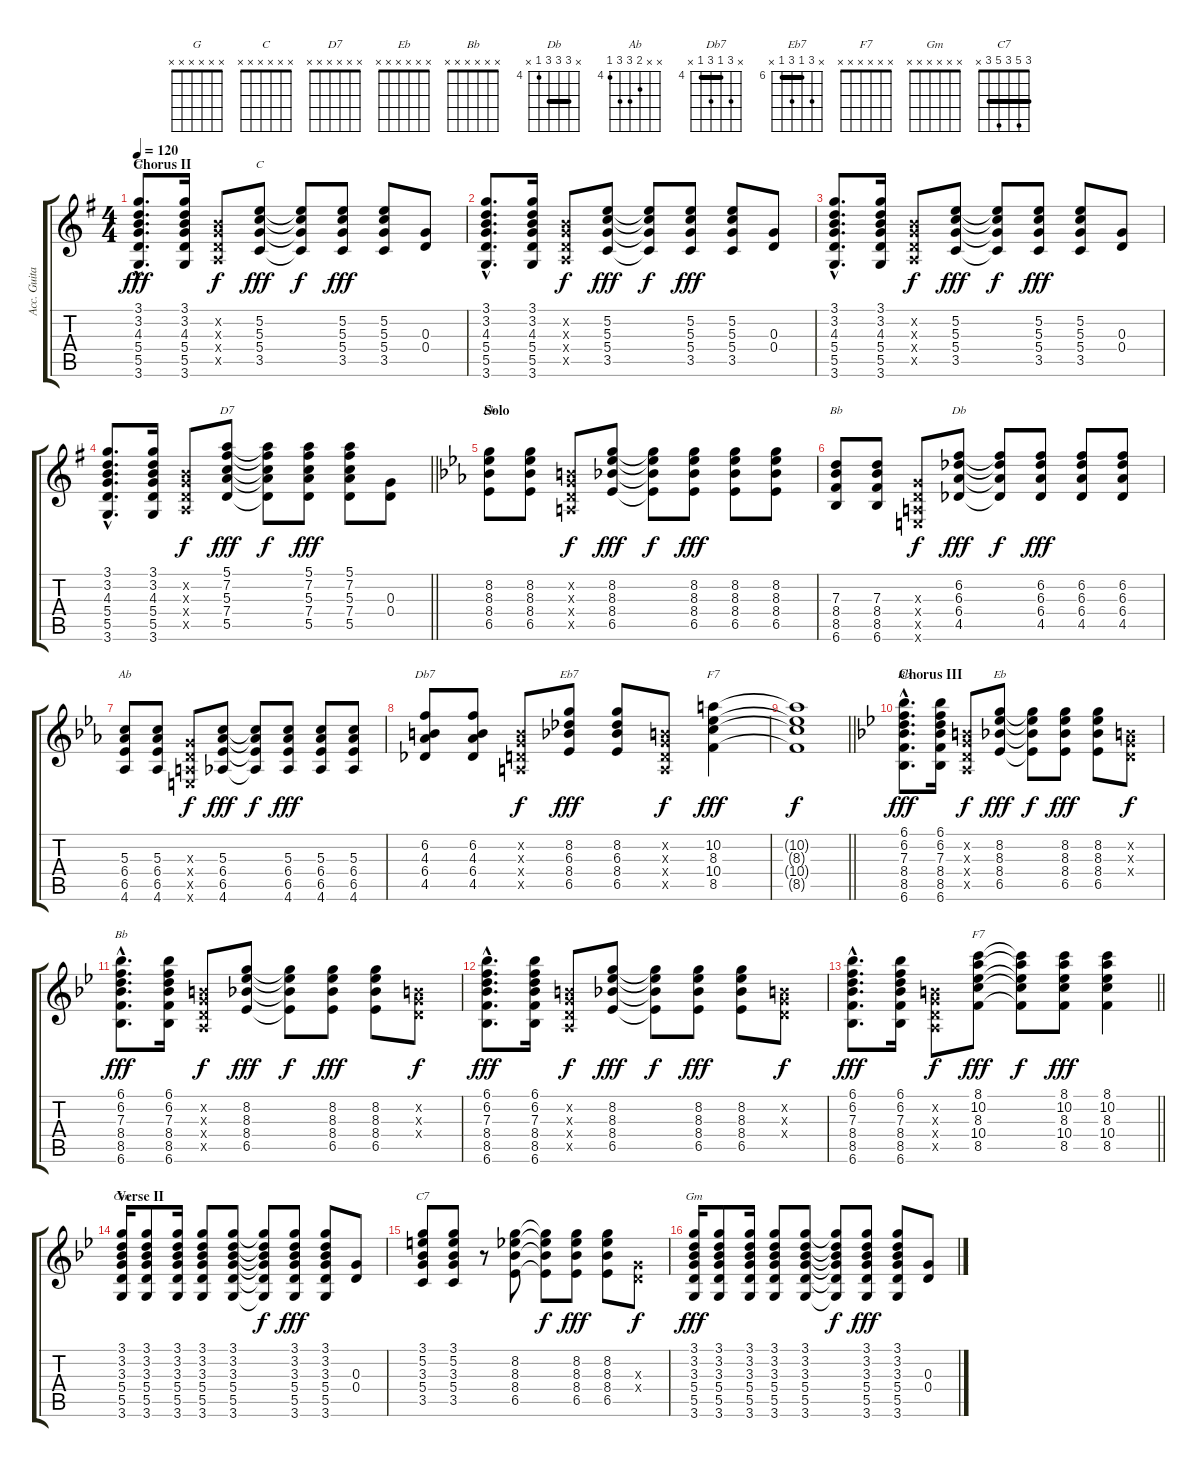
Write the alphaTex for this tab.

\track ("Acc. Guitar 2" "Acc. Guita") {instrument acousticguitarnylon}
\staff {score tabs}
\tuning (E4 B3 G3 D3 A2 E2) {hide}
\chord ("G" x x x x x x)
\chord ("C" x x x x x x)
\chord ("D7" x x x x x x)
\chord ("Eb" x 8 8 8 6 x) {firstfret 6 barre 8}
\chord ("Bb" x x 7 8 8 6) {firstfret 6}
\chord ("Db" x 6 6 6 4 x) {firstfret 4 barre 6}
\chord ("Ab" x x 5 6 6 4) {firstfret 4}
\chord ("Db7" x 6 4 6 4 x) {firstfret 4 barre 4}
\chord ("Eb7" x 8 6 8 6 x) {firstfret 6 barre 6}
\chord ("F7" x 10 8 10 8 x) {firstfret 8 barre 8}
\chord ("Bb" 6 6 7 8 8 6) {firstfret 6 barre 6}
\chord ("Eb" x x x x x x)
\chord ("Bb" x x x x x x)
\chord ("F7" x x x x x x)
\chord ("Gm" 3 3 3 5 5 3) {barre 3}
\chord ("C7" 3 5 3 5 3 x) {barre 3}
\chord ("Gm" x x x x x x)
\ts (4 4)
\section ("" "Chorus II")
\tempo 120
\clef g2
\ks g
(3.1{hac} 3.2{hac} 4.3{hac} 5.4{hac} 5.5{hac} 3.6{hac}).8{d ch "G" dy fff} (3.1 3.2 4.3 5.4 5.5 3.6).16 (0.2{x} 0.3{x} 0.4{x} 0.5{x}).8{dy f} (5.2 5.3 5.4 3.5).8{ch "C" dy fff} (5.2{t} 5.3{t} 5.4{t} 3.5{t}).8{dy f} (5.2 5.3 5.4 3.5).8{dy fff} (5.2 5.3 5.4 3.5).8 (0.3 0.4).8 |
(3.1{hac} 3.2{hac} 4.3{hac} 5.4{hac} 5.5{hac} 3.6{hac}).8{d} (3.1 3.2 4.3 5.4 5.5 3.6).16 (0.2{x} 0.3{x} 0.4{x} 0.5{x}).8{dy f} (5.2 5.3 5.4 3.5).8{dy fff} (5.2{t} 5.3{t} 5.4{t} 3.5{t}).8{dy f} (5.2 5.3 5.4 3.5).8{dy fff} (5.2 5.3 5.4 3.5).8 (0.3 0.4).8 |
(3.1{hac} 3.2{hac} 4.3{hac} 5.4{hac} 5.5{hac} 3.6{hac}).8{d} (3.1 3.2 4.3 5.4 5.5 3.6).16 (0.2{x} 0.3{x} 0.4{x} 0.5{x}).8{dy f} (5.2 5.3 5.4 3.5).8{dy fff} (5.2{t} 5.3{t} 5.4{t} 3.5{t}).8{dy f} (5.2 5.3 5.4 3.5).8{dy fff} (5.2 5.3 5.4 3.5).8 (0.3 0.4).8 |
\barLineRight lightlight
(3.1{hac} 3.2{hac} 4.3{hac} 5.4{hac} 5.5{hac} 3.6{hac}).8{d} (3.1 3.2 4.3 5.4 5.5 3.6).16 (0.2{x} 0.3{x} 0.4{x} 0.5{x}).8{dy f} (5.1 7.2 5.3 7.4 5.5).8{ch "D7" dy fff} (5.1{t} 7.2{t} 5.3{t} 7.4{t} 5.5{t}).8{dy f} (5.1 7.2 5.3 7.4 5.5).8{dy fff} (5.1 7.2 5.3 7.4 5.5).8 (0.3 0.4).8 |
\section ("" "Solo")
\ks eb
(8.2 8.3 8.4 6.5).8{ch "Eb"} (8.2 8.3 8.4 6.5).8 (0.2{x} 0.3{x} 0.4{x} 0.5{x}).8{dy f} (8.2 8.3 8.4 6.5).8{dy fff} (8.2{t} 8.3{t} 8.4{t} 6.5{t}).8{dy f} (8.2 8.3 8.4 6.5).8{dy fff} (8.2 8.3 8.4 6.5).8 (8.2 8.3 8.4 6.5).8 |
(7.3 8.4 8.5 6.6).8{ch "Bb"} (7.3 8.4 8.5 6.6).8 (0.3{x} 0.4{x} 0.5{x} 0.6{x}).8{dy f} (6.2 6.3 6.4 4.5).8{ch "Db" dy fff} (6.2{t} 6.3{t} 6.4{t} 4.5{t}).8{dy f} (6.2 6.3 6.4 4.5).8{dy fff} (6.2 6.3 6.4 4.5).8 (6.2 6.3 6.4 4.5).8 |
(5.3 6.4 6.5 4.6).8{ch "Ab"} (5.3 6.4 6.5 4.6).8 (0.3{x} 0.4{x} 0.5{x} 0.6{x}).8{dy f} (5.3 6.4 6.5 4.6).8{dy fff} (5.3{t} 6.4{t} 6.5{t} 4.6{t}).8{dy f} (5.3 6.4 6.5 4.6).8{dy fff} (5.3 6.4 6.5 4.6).8 (5.3 6.4 6.5 4.6).8 |
(6.2 4.3 6.4 4.5).8{ch "Db7"} (6.2 4.3 6.4 4.5).8 (0.2{x} 0.3{x} 0.4{x} 0.5{x}).8{dy f} (8.2 6.3 8.4 6.5).8{ch "Eb7" dy fff} (8.2 6.3 8.4 6.5).8 (0.2{x} 0.3{x} 0.4{x} 0.5{x}).8{dy f} (10.2 8.3 10.4 8.5).4{ch "F7" dy fff} |
\barLineRight lightlight
(10.2{t} 8.3{t} 10.4{t} 8.5{t}).1{dy f} |
\section ("" "Chorus III")
\ks bb
(6.1{hac} 6.2{hac} 7.3{hac} 8.4{hac} 8.5{hac} 6.6{hac}).8{d ch "Bb" dy fff} (6.1 6.2 7.3 8.4 8.5 6.6).16 (0.2{x} 0.3{x} 0.4{x} 0.5{x}).8{dy f} (8.2 8.3 8.4 6.5).8{ch "Eb" dy fff} (8.2{t} 8.3{t} 8.4{t} 6.5{t}).8{dy f} (8.2 8.3 8.4 6.5).8{dy fff} (8.2 8.3 8.4 6.5).8 (0.2{x} 0.3{x} 0.4{x}).8{dy f} |
(6.1{hac} 6.2{hac} 7.3{hac} 8.4{hac} 8.5{hac} 6.6{hac}).8{d ch "Bb" dy fff} (6.1 6.2 7.3 8.4 8.5 6.6).16 (0.2{x} 0.3{x} 0.4{x} 0.5{x}).8{dy f} (8.2 8.3 8.4 6.5).8{dy fff} (8.2{t} 8.3{t} 8.4{t} 6.5{t}).8{dy f} (8.2 8.3 8.4 6.5).8{dy fff} (8.2 8.3 8.4 6.5).8 (0.2{x} 0.3{x} 0.4{x}).8{dy f} |
(6.1{hac} 6.2{hac} 7.3{hac} 8.4{hac} 8.5{hac} 6.6{hac}).8{d dy fff} (6.1 6.2 7.3 8.4 8.5 6.6).16 (0.2{x} 0.3{x} 0.4{x} 0.5{x}).8{dy f} (8.2 8.3 8.4 6.5).8{dy fff} (8.2{t} 8.3{t} 8.4{t} 6.5{t}).8{dy f} (8.2 8.3 8.4 6.5).8{dy fff} (8.2 8.3 8.4 6.5).8 (0.2{x} 0.3{x} 0.4{x}).8{dy f} |
\barLineRight lightlight
(6.1{hac} 6.2{hac} 7.3{hac} 8.4{hac} 8.5{hac} 6.6{hac}).8{d dy fff} (6.1 6.2 7.3 8.4 8.5 6.6).16 (0.2{x} 0.3{x} 0.4{x} 0.5{x}).8{dy f} (8.1 10.2 8.3 10.4 8.5).8{ch "F7" dy fff} (8.1{t} 10.2{t} 8.3{t} 10.4{t} 8.5{t}).8{dy f} (8.1 10.2 8.3 10.4 8.5).8{dy fff} (8.1 10.2 8.3 10.4 8.5).4 |
\section ("" "Verse II")
(3.1 3.2 3.3 5.4 5.5 3.6).16{ch "Gm"} (3.1 3.2 3.3 5.4 5.5 3.6).8 (3.1 3.2 3.3 5.4 5.5 3.6).16 (3.1 3.2 3.3 5.4 5.5 3.6).8 (3.1 3.2 3.3 5.4 5.5 3.6).8 (3.1{t} 3.2{t} 3.3{t} 5.4{t} 5.5{t} 3.6{t}).8{dy f} (3.1 3.2 3.3 5.4 5.5 3.6).8{dy fff} (3.1 3.2 3.3 5.4 5.5 3.6).8 (0.3 0.4).8 |
(3.1 5.2 3.3 5.4 3.5).8{ch "C7"} (3.1 5.2 3.3 5.4 3.5).8 r.8 (8.2 8.3 8.4 6.5).8 (8.2{t} 8.3{t} 8.4{t} 6.5{t}).8{dy f} (8.2 8.3 8.4 6.5).8{dy fff} (8.2 8.3 8.4 6.5).8 (0.3{x} 0.4{x}).8{dy f} |
(3.1 3.2 3.3 5.4 5.5 3.6).16{ch "Gm" dy fff} (3.1 3.2 3.3 5.4 5.5 3.6).8 (3.1 3.2 3.3 5.4 5.5 3.6).16 (3.1 3.2 3.3 5.4 5.5 3.6).8 (3.1 3.2 3.3 5.4 5.5 3.6).8 (3.1{t} 3.2{t} 3.3{t} 5.4{t} 5.5{t} 3.6{t}).8{dy f} (3.1 3.2 3.3 5.4 5.5 3.6).8{dy fff} (3.1 3.2 3.3 5.4 5.5 3.6).8 (0.3 0.4).8
